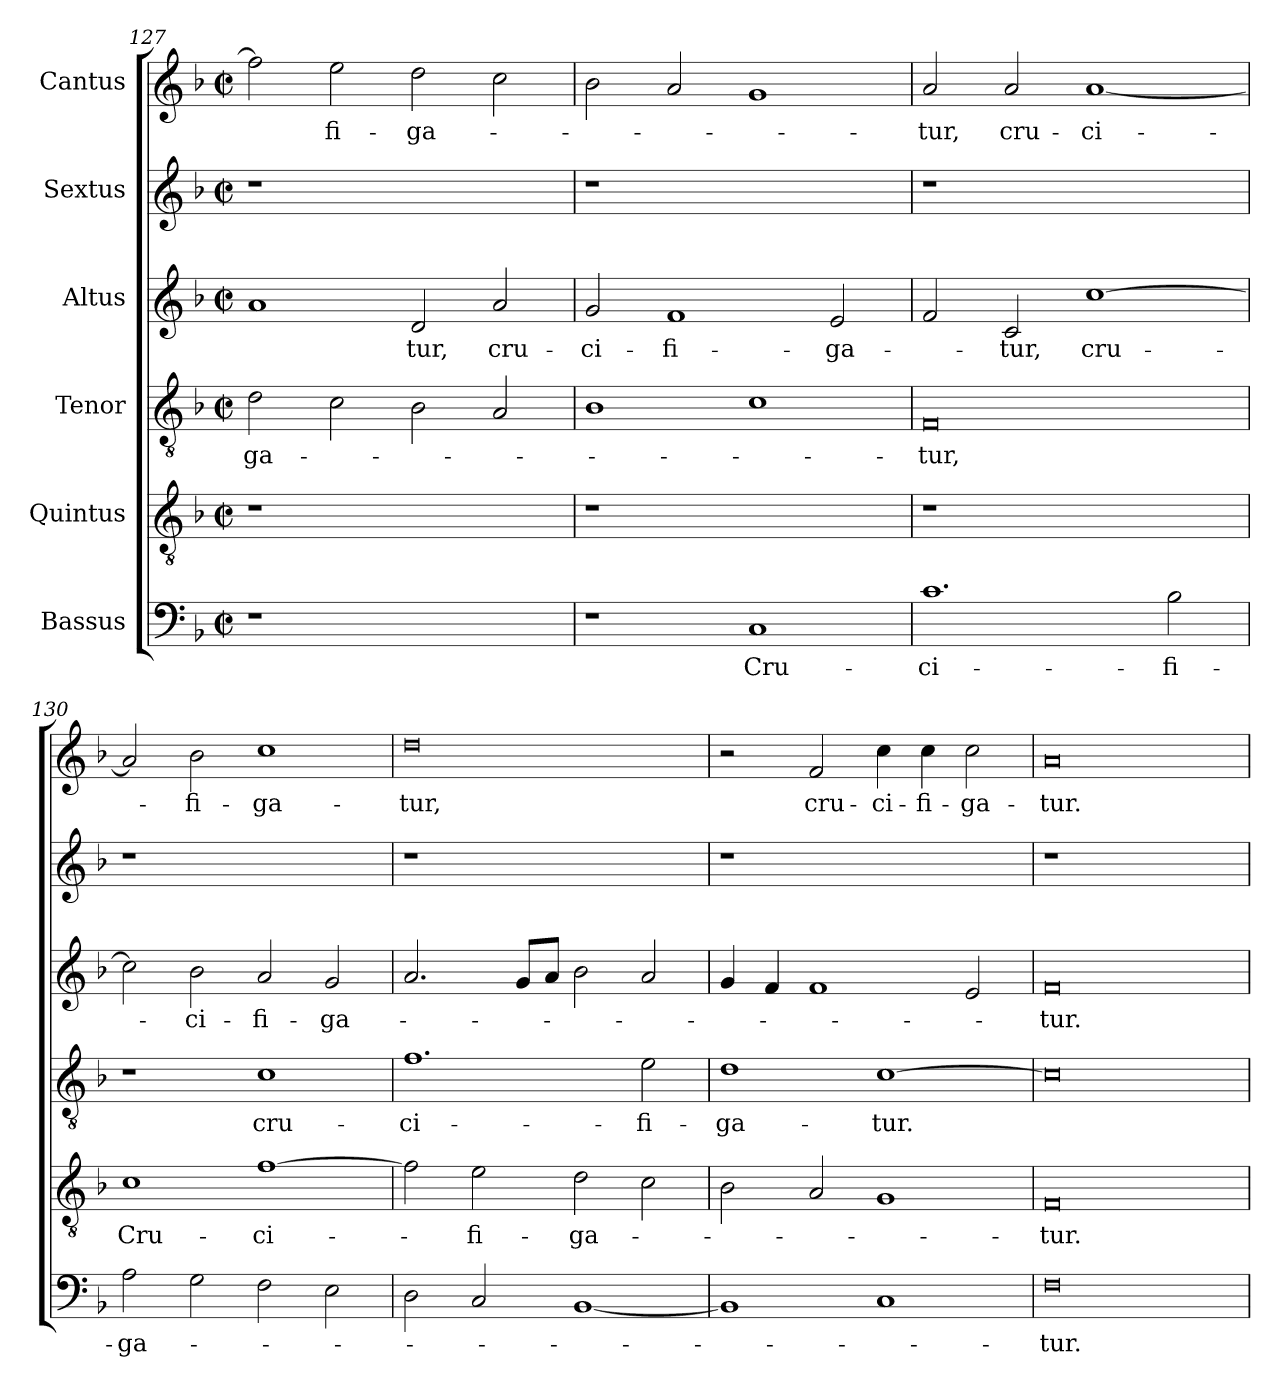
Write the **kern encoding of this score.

**kern	**text	**kern	**text	**kern	**text	**kern	**text	**kern	**kern	**text
*part6	*part6	*part5	*part5	*part4	*part4	*part3	*part3	*part2	*part1	*part1
*staff6	*staff6	*staff5	*staff5	*staff4	*staff4	*staff3	*staff3	*staff2	*staff1	*staff1
*I"Bassus	*	*I"Quintus	*	*I"Tenor	*	*I"Altus	*	*I"Sextus	*I"Cantus	*
*clefF4	*	*clefGv2	*	*clefGv2	*	*clefG2	*	*clefG2	*clefG2	*
*k[b-]	*	*k[b-]	*	*k[b-]	*	*k[b-]	*	*k[b-]	*k[b-]	*
*F:	*	*F:	*	*F:	*	*F:	*	*F:	*F:	*
*M2/2	*	*M2/2	*	*M2/2	*	*M2/2	*	*M2/2	*M2/2	*
*met(c|)	*	*met(c|)	*	*met(c|)	*	*met(c|)	*	*met(c|)	*met(c|)	*
=127	=127	=127	=127	=127	=127	=127	=127	=127	=127	=127
!	!	!	!	!	!LO:LY:b	!	!	!	!	!
1r	.	1r	.	2d\	-ga-	1a	.	1r	2ff\]	.
!	!	!	!	!	!	!	!	!	!	!LO:LY:b
.	.	.	.	2c\	.	.	.	.	2ee\	-fi-
!	!	!	!	!	!	!	!LO:LY:b	!	!	!LO:LY:b
1ryy	.	1ryy	.	2B-\	.	2d/	-tur,	1ryy	2dd\	-ga-
!	!	!	!	!	!	!	!LO:LY:b	!	!	!
.	.	.	.	2A/	.	2a/	cru-	.	2cc\	.
=128	=128	=128	=128	=128	=128	=128	=128	=128	=128	=128
!	!	!	!	!	!	!	!LO:LY:b	!	!	!
1r	.	1r	.	1B-	.	2g/	-ci-	1r	2b-\	.
!	!	!	!	!	!	!	!LO:LY:b	!	!	!
.	.	.	.	.	.	1f	-fi-	.	2a/	.
!	!LO:LY:b	!	!	!	!	!	!	!	!	!
1C	Cru-	1ryy	.	1c	.	.	.	1ryy	1g	.
!	!	!	!	!	!	!	!LO:LY:b	!	!	!
.	.	.	.	.	.	2e/	-ga-	.	.	.
=129	=129	=129	=129	=129	=129	=129	=129	=129	=129	=129
!	!LO:LY:b	!	!	!	!LO:LY:b	!	!	!	!	!LO:LY:b
1.c	-ci-	1r	.	0F	-tur,	2f/	.	1r	2a/	-tur,
!	!	!	!	!	!	!	!LO:LY:b	!	!	!LO:LY:b
.	.	.	.	.	.	2c/	-tur,	.	2a/	cru-
!	!	!	!	!	!	!	!LO:LY:b	!	!	!LO:LY:b
.	.	1ryy	.	.	.	[1cc	cru-	1ryy	[1a	-ci-
!	!LO:LY:b	!	!	!	!	!	!	!	!	!
2B-\	-fi-	.	.	.	.	.	.	.	.	.
=130	=130	=130	=130	=130	=130	=130	=130	=130	=130	=130
!	!LO:LY:b	!	!LO:LY:b	!	!	!	!	!	!	!
2A\	-ga-	1c	Cru-	1r	.	2cc\]	.	1r	2a/]	.
!	!	!	!	!	!	!	!LO:LY:b	!	!	!LO:LY:b
2G\	.	.	.	.	.	2b-\	-ci-	.	2b-\	-fi-
!	!	!	!LO:LY:b	!	!LO:LY:b	!	!LO:LY:b	!	!	!LO:LY:b
2F\	.	[1f	-ci-	1c	cru-	2a/	-fi-	1ryy	1cc	-ga-
!	!	!	!	!	!	!	!LO:LY:b	!	!	!
2E\	.	.	.	.	.	2g/	-ga-	.	.	.
=131	=131	=131	=131	=131	=131	=131	=131	=131	=131	=131
!	!	!	!	!	!LO:LY:b	!	!	!	!	!LO:LY:b
2D\	.	2f\]	.	1.f	-ci-	2.a/	.	1r	0dd	-tur,
!	!	!	!LO:LY:b	!	!	!	!	!	!	!
2C/	.	2e\	-fi-	.	.	.	.	.	.	.
.	.	.	.	.	.	8g/L	.	.	.	.
.	.	.	.	.	.	8a/J	.	.	.	.
!	!	!	!LO:LY:b	!	!	!	!	!	!	!
[1BB-	.	2d\	-ga-	.	.	2b-\	.	1ryy	.	.
!	!	!	!	!	!LO:LY:b	!	!	!	!	!
.	.	2c\	.	2e\	-fi-	2a/	.	.	.	.
!!LO:LB:g=z
=132	=132	=132	=132	=132	=132	=132	=132	=132	=132	=132
!	!	!	!	!	!LO:LY:b	!	!	!	!	!
1BB-]	.	2B-\	.	1d	-ga-	4g/	.	1r	2r	.
.	.	.	.	.	.	4f/	.	.	.	.
!	!	!	!	!	!	!	!	!	!	!LO:LY:b
.	.	2A/	.	.	.	1f	.	.	2f/	cru-
!	!	!	!	!	!LO:LY:b	!	!	!	!	!LO:LY:b
1C	.	1G	.	[1c	-tur.	.	.	1ryy	4cc\	-ci-
!	!	!	!	!	!	!	!	!	!	!LO:LY:b
.	.	.	.	.	.	.	.	.	4cc\	-fi-
!	!	!	!	!	!	!	!	!	!	!LO:LY:b
.	.	.	.	.	.	2e/	.	.	2cc\	-ga-
=133	=133	=133	=133	=133	=133	=133	=133	=133	=133	=133
!	!LO:LY:b	!	!LO:LY:b	!	!	!	!LO:LY:b	!	!	!LO:LY:b
0F	-tur.	0F	-tur.	0c]	.	0f	-tur.	1r	0a	-tur.
.	.	.	.	.	.	.	.	1ryy	.	.
=	=	=	=	=	=	=	=	=	=	=
*-	*-	*-	*-	*-	*-	*-	*-	*-	*-	*-
